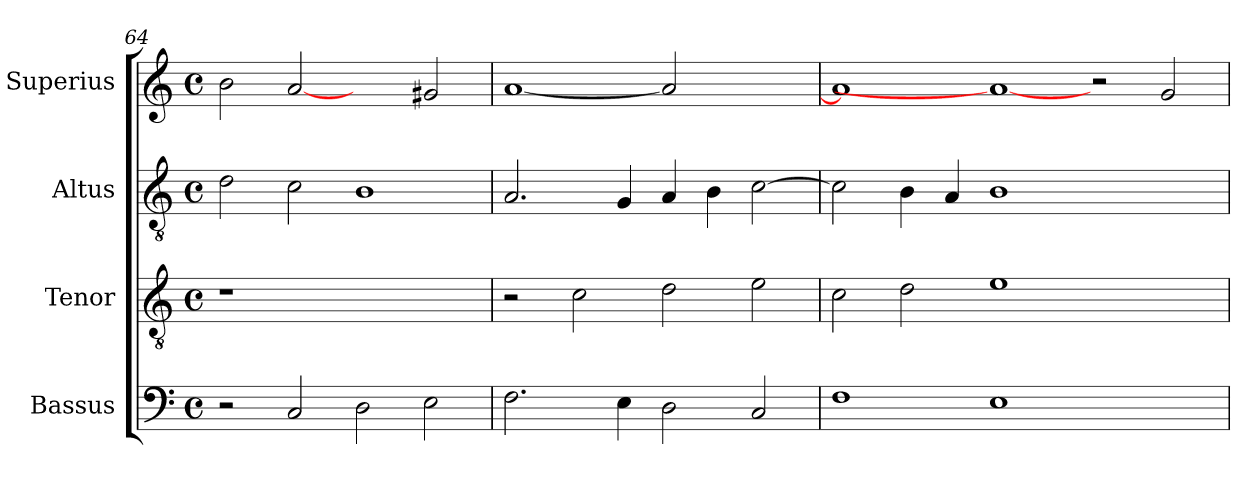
**kern	**kern	**kern	**kern
*part4	*part3	*part2	*part1
*staff4	*staff3	*staff2	*staff1
*I"Bassus	*I"Tenor	*I"Altus	*I"Superius
*I'B.	*I'T.	*I'T.	*I'S.
*clefF4	*clefGv2	*clefGv2	*clefG2
*	*ITrd7c12	*ITrd7c12	*
*k[]	*k[]	*k[]	*k[]
*C:	*C:	*C:	*C:
*M4/4	*M4/4	*M4/4	*M4/4
*met(c)	*met(c)	*met(c)	*met(c)
=64	=64	=64	=64
!	!LO:N:vis=1	!	!
2r	1r	2Di\	2bi\
2Ci/	.	2Ci\	[2ai
2Di\	1ryy	1BBi	2ryy
2Ei\	.	.	2g#Xi/
=65	=65	=65	=65
2.Fi\	2r	2.AAi/	[<1ai
.	2Ci\	.	.
4Ei\	.	4GGi/	.
2Di\	2Di\	4AAi/	2ai]
.	.	4BBi\	.
2Ci/	2Ei\	[>2Ci\	2ryy
=66	=66	=66	=66
1Fi	2Ci\	2Ci\]	1ai]
.	2Di\	4BBi\	.
.	.	4AAi/	.
1Ei	1Ei	1BBi	1ai_
1ryy	1ryy	1ryy	2r
.	.	.	2gi/
=	=	=	=
*-	*-	*-	*-
